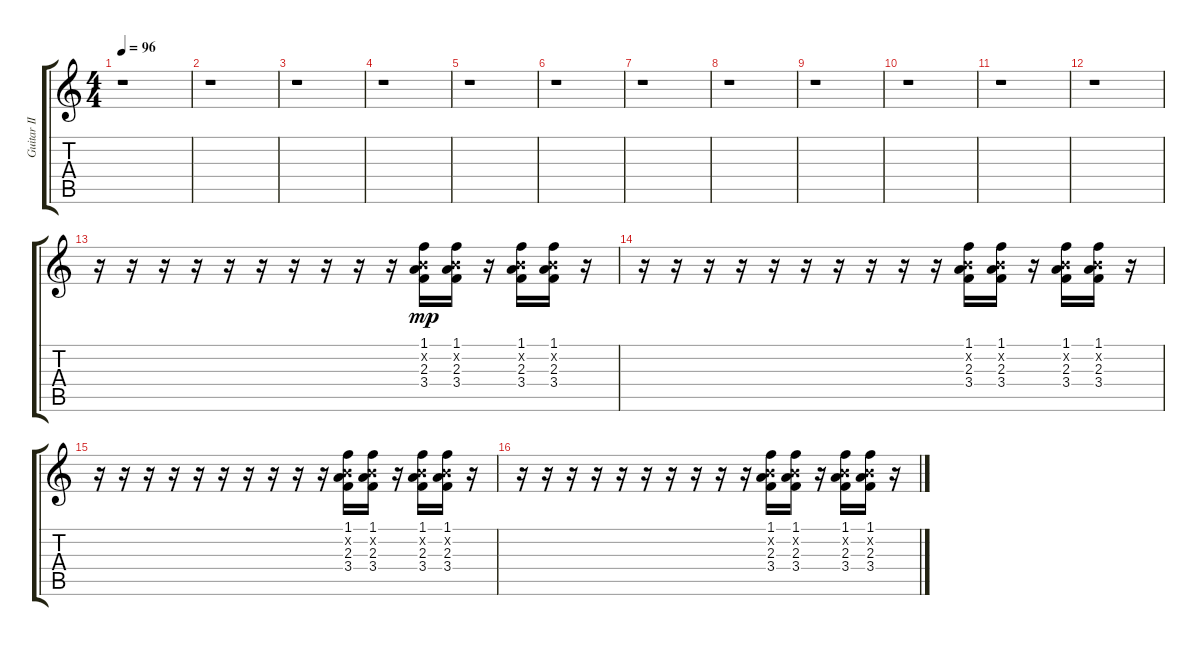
\track ("Guitar II" "Guitar II") {instrument acousticguitarsteel}
\staff {score tabs}
\tuning (E4 B3 G3 D3 A2 E2) {hide}
\ts (4 4)
\tempo 96
\clef g2
\ks c
r.1{dy mp} |
r.1 |
r.1 |
r.1 |
r.1 |
r.1 |
r.1 |
r.1 |
r.1 |
r.1 |
r.1 |
r.1 |
r.16 r.16 r.16 r.16 r.16 r.16 r.16 r.16 r.16 r.16 (1.1 0.2{x} 2.3 3.4).16 (1.1 0.2{x} 2.3 3.4).16 r.16 (1.1 0.2{x} 2.3 3.4).16 (1.1 0.2{x} 2.3 3.4).16 r.16 |
r.16 r.16 r.16 r.16 r.16 r.16 r.16 r.16 r.16 r.16 (1.1 0.2{x} 2.3 3.4).16 (1.1 0.2{x} 2.3 3.4).16 r.16 (1.1 0.2{x} 2.3 3.4).16 (1.1 0.2{x} 2.3 3.4).16 r.16 |
r.16 r.16 r.16 r.16 r.16 r.16 r.16 r.16 r.16 r.16 (1.1 0.2{x} 2.3 3.4).16 (1.1 0.2{x} 2.3 3.4).16 r.16 (1.1 0.2{x} 2.3 3.4).16 (1.1 0.2{x} 2.3 3.4).16 r.16 |
r.16 r.16 r.16 r.16 r.16 r.16 r.16 r.16 r.16 r.16 (1.1 0.2{x} 2.3 3.4).16 (1.1 0.2{x} 2.3 3.4).16 r.16 (1.1 0.2{x} 2.3 3.4).16 (1.1 0.2{x} 2.3 3.4).16 r.16
